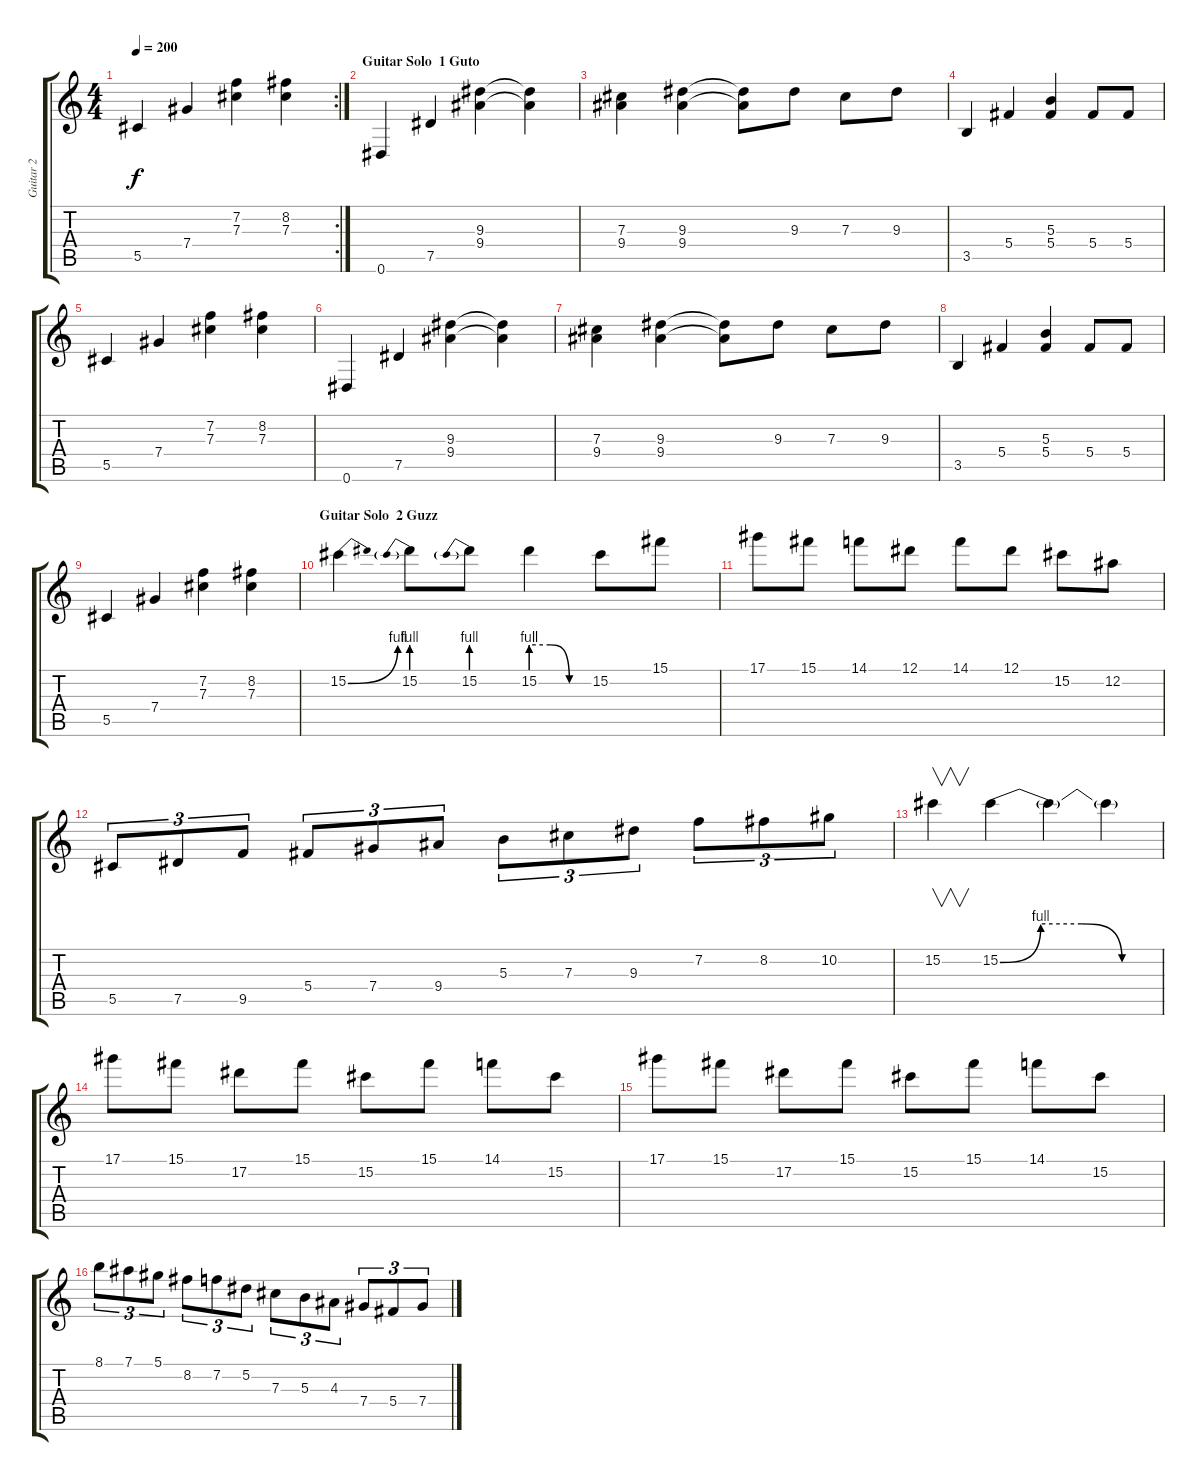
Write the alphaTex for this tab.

\track ("Guitar 2" "Guitar 2") {instrument overdrivenguitar}
\staff {score tabs}
\tuning (Eb4 Bb3 Gb3 Db3 Ab2 Eb2) {hide}
\rc 2
\ts (4 4)
\tempo 200
\clef g2
\ks c
5.5.4{dy f} 7.4.4 (7.2 7.3).4 (8.2 7.3).4 |
\section ("" "Guitar Solo  1 Guto")
0.6.4 7.5.4 (9.3 9.4).4 (9.3{t} 9.4{t}).4 |
(7.3 9.4).4 (9.3 9.4).4 (9.3{t} 9.4{t}).8 9.3.8 7.3.8 9.3.8 |
3.5.4 5.4.4 (5.3 5.4).4 5.4.8 5.4.8 |
5.5.4 7.4.4 (7.2 7.3).4 (8.2 7.3).4 |
0.6.4 7.5.4 (9.3 9.4).4 (9.3{t} 9.4{t}).4 |
(7.3 9.4).4 (9.3 9.4).4 (9.3{t} 9.4{t}).8 9.3.8 7.3.8 9.3.8 |
3.5.4 5.4.4 (5.3 5.4).4 5.4.8 5.4.8 |
5.5.4 7.4.4 (7.2 7.3).4 (8.2 7.3).4 |
\section ("" "Guitar Solo  2 Guzz")
15.2{be (bend 0 0 60 4)}.4 15.2{be (prebend 0 4 60 4)}.8 15.2{be (prebend 0 4 60 4)}.8 15.2{be (custom 0 4 20 4 40 0 60 0)}.4 15.2.8 15.1.8 |
17.1.8 15.1.8 14.1.8 12.1.8 14.1.8 12.1.8 15.2.8 12.2.8 |
5.5.8{tu (3 2)} 7.5.8{tu (3 2)} 9.5.8{tu (3 2)} 5.4.8{tu (3 2)} 7.4.8{tu (3 2)} 9.4.8{tu (3 2)} 5.3.8{tu (3 2)} 7.3.8{tu (3 2)} 9.3.8{tu (3 2)} 7.2.8{tu (3 2)} 8.2.8{tu (3 2)} 10.2.8{tu (3 2)} |
15.2.4{v} 15.2{be (custom 0 0 15 4 30 4 45 0 60 0)}.4 15.2{t}.4 15.2{t}.4 |
17.1.8 15.1.8 17.2.8 15.1.8 15.2.8 15.1.8 14.1.8 15.2.8 |
17.1.8 15.1.8 17.2.8 15.1.8 15.2.8 15.1.8 14.1.8 15.2.8 |
8.1.8{tu (3 2)} 7.1.8{tu (3 2)} 5.1.8{tu (3 2)} 8.2.8{tu (3 2)} 7.2.8{tu (3 2)} 5.2.8{tu (3 2)} 7.3.8{tu (3 2)} 5.3.8{tu (3 2)} 4.3.8{tu (3 2)} 7.4.8{tu (3 2)} 5.4.8{tu (3 2)} 7.4.8{tu (3 2)}
